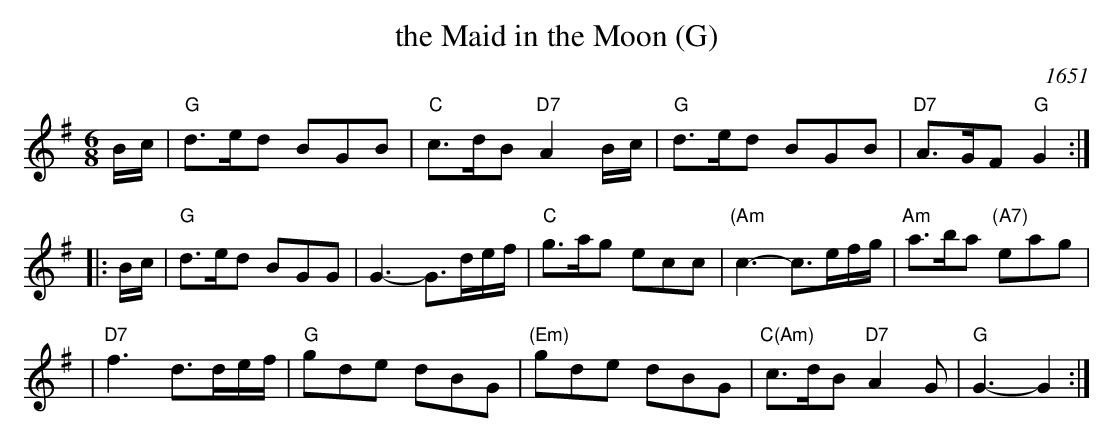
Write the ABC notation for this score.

X:1
T: the Maid in the Moon (G)
O: 1651
M: 6/8
L: 1/8
K: G
B/c/ \
| "G"d>ed BGB | "C"c>dB "D7"A2B/c/ | "G"d>ed BGB | "D7"A>GF "G"G2 :|
|: B/c/ | "G"d>ed BGG | G3- G>de/f/ | "C"g>ag ecc | "(Am"c3- c>ef/g/ | "Am"a>ba "(A7)"eag |
| "D7"f3 d>de/f/ | "G"gde dBG | "(Em)"gde dBG | "C(Am)"c>dB "D7"A2G | "G"G3- G2 :|
